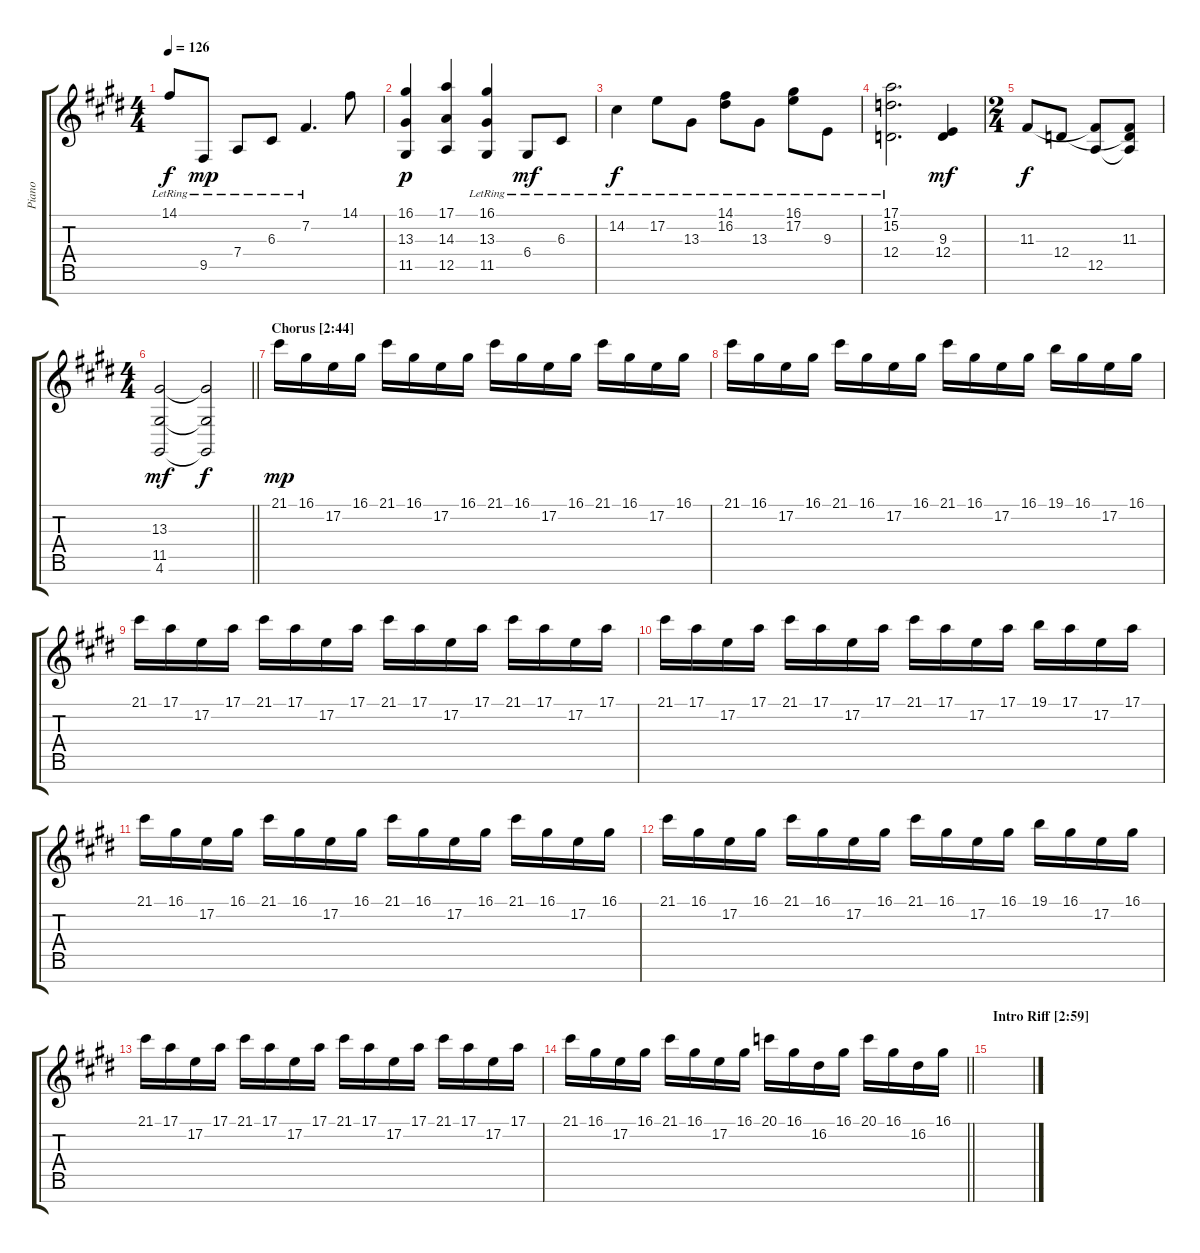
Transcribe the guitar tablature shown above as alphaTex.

\track ("Piano" "Piano") {instrument acousticgrandpiano}
\staff {score tabs}
\tuning (E4 B3 G3 D3 A2 E2 B1) {hide}
\ts (4 4)
\tempo 126
\clef g2
\ks c#minor
14.1{lr}.8{dy f} 9.5{lr}.8{dy mp} 7.4{lr}.8 6.3{lr}.8 7.2{lr}.4{d} 14.1.8 |
(16.1 13.3 11.5).4{dy p} (17.1 14.3 12.5).4 (16.1{lr} 13.3{lr} 11.5).4 6.4{lr}.8{dy mf} 6.3{lr}.8 |
14.2{lr}.4{dy f} 17.2{lr}.8 13.3{lr}.8 (14.1{lr} 16.2{lr}).8 13.3{lr}.8 (16.1{lr} 17.2{lr}).8 9.3{lr}.8 |
(17.1{lr} 15.2{lr} 12.4).2{d} (9.3 12.4).4{dy mf} |
\ts (2 4)
11.3.8{dy f} 12.4.8 (11.3{t} 12.5).8 (11.3 12.4{t} 12.5{t}).8 |
\ts (4 4)
\barLineRight lightlight
(13.3 11.5 4.6).2{dy mf} (13.3{t} 11.5{t} 4.6{t}).2{dy f} |
\section ("" "Chorus [2:44]")
21.1.16{dy mp} 16.1.16 17.2.16 16.1.16 21.1.16 16.1.16 17.2.16 16.1.16 21.1.16 16.1.16 17.2.16 16.1.16 21.1.16 16.1.16 17.2.16 16.1.16 |
21.1.16 16.1.16 17.2.16 16.1.16 21.1.16 16.1.16 17.2.16 16.1.16 21.1.16 16.1.16 17.2.16 16.1.16 19.1.16 16.1.16 17.2.16 16.1.16 |
21.1.16 17.1.16 17.2.16 17.1.16 21.1.16 17.1.16 17.2.16 17.1.16 21.1.16 17.1.16 17.2.16 17.1.16 21.1.16 17.1.16 17.2.16 17.1.16 |
21.1.16 17.1.16 17.2.16 17.1.16 21.1.16 17.1.16 17.2.16 17.1.16 21.1.16 17.1.16 17.2.16 17.1.16 19.1.16 17.1.16 17.2.16 17.1.16 |
21.1.16 16.1.16 17.2.16 16.1.16 21.1.16 16.1.16 17.2.16 16.1.16 21.1.16 16.1.16 17.2.16 16.1.16 21.1.16 16.1.16 17.2.16 16.1.16 |
21.1.16 16.1.16 17.2.16 16.1.16 21.1.16 16.1.16 17.2.16 16.1.16 21.1.16 16.1.16 17.2.16 16.1.16 19.1.16 16.1.16 17.2.16 16.1.16 |
21.1.16 17.1.16 17.2.16 17.1.16 21.1.16 17.1.16 17.2.16 17.1.16 21.1.16 17.1.16 17.2.16 17.1.16 21.1.16 17.1.16 17.2.16 17.1.16 |
\barLineRight lightlight
21.1.16 16.1.16 17.2.16 16.1.16 21.1.16 16.1.16 17.2.16 16.1.16 20.1.16 16.1.16 16.2.16 16.1.16 20.1.16 16.1.16 16.2.16 16.1.16 |
\section ("" "Intro Riff [2:59]")
